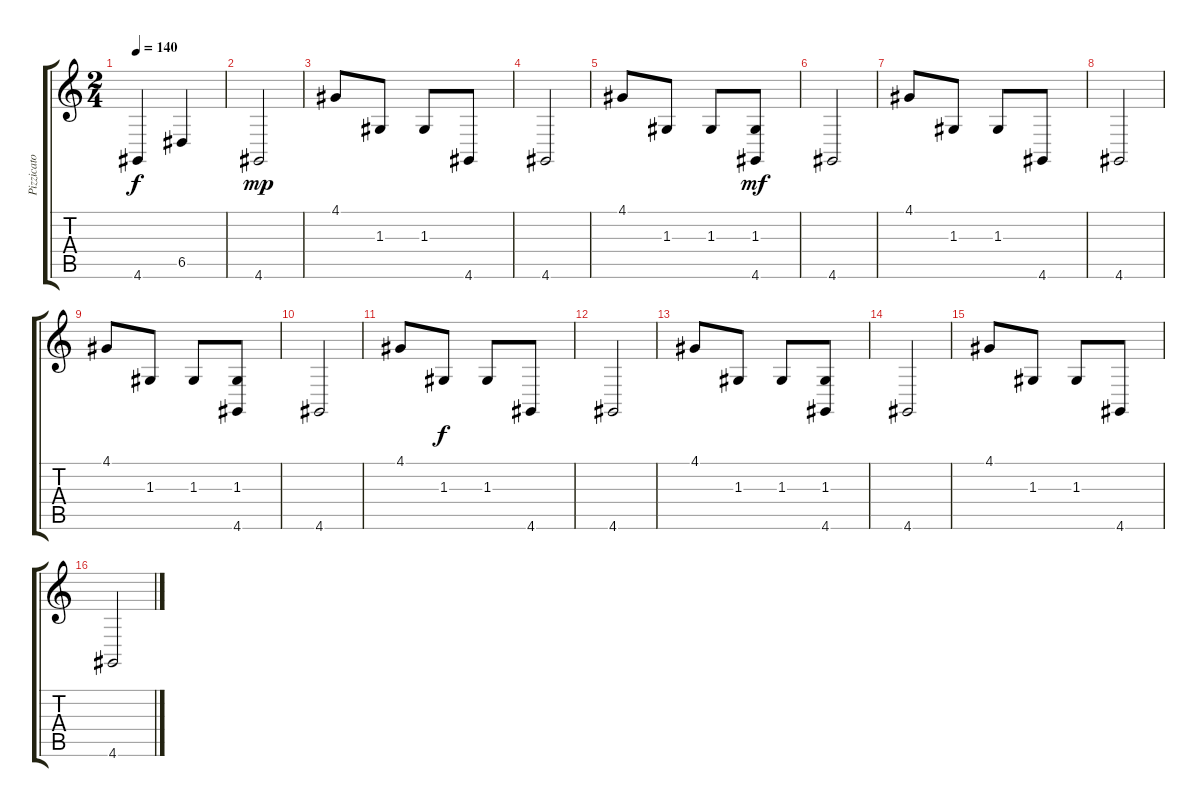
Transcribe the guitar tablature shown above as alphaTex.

\track ("Pizzicato" "Pizzicato") {instrument pizzicatostrings}
\staff {score tabs}
\tuning (E4 B3 G3 D3 A2 E2) {hide}
\ts (2 4)
\tempo 140
\clef g2
\ks c
4.6.4{dy f} 6.5.4 |
4.6.2{dy mp} |
4.1.8 1.3.8 1.3.8 4.6.8 |
4.6.2 |
4.1.8 1.3.8 1.3.8 (1.3 4.6).8{dy mf} |
4.6.2 |
4.1.8 1.3.8 1.3.8 4.6.8 |
4.6.2 |
4.1.8 1.3.8 1.3.8 (1.3 4.6).8 |
4.6.2 |
4.1.8 1.3.8{dy f} 1.3.8 4.6.8 |
4.6.2 |
4.1.8 1.3.8 1.3.8 (1.3 4.6).8 |
4.6.2 |
4.1.8 1.3.8 1.3.8 4.6.8 |
4.6.2
